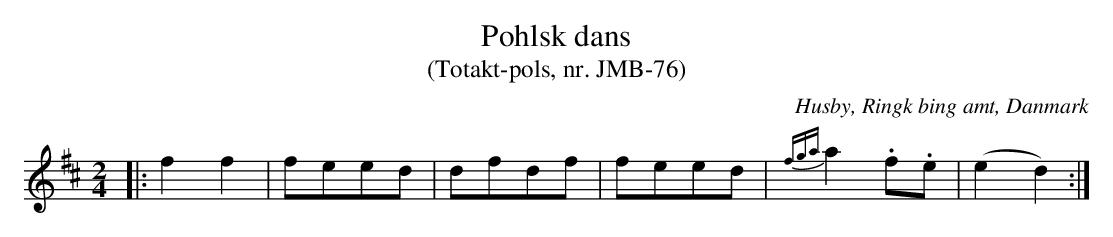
X:1
T:Pohlsk dans
T:(Totakt-pols, nr. JMB-76)
O:Husby, Ringk bing amt, Danmark
M:2/4
L:1/8
K:D
|: f2 f2 | feed | dfdf | feed | {fga}a2 .f.e | (e2 d2) :|
